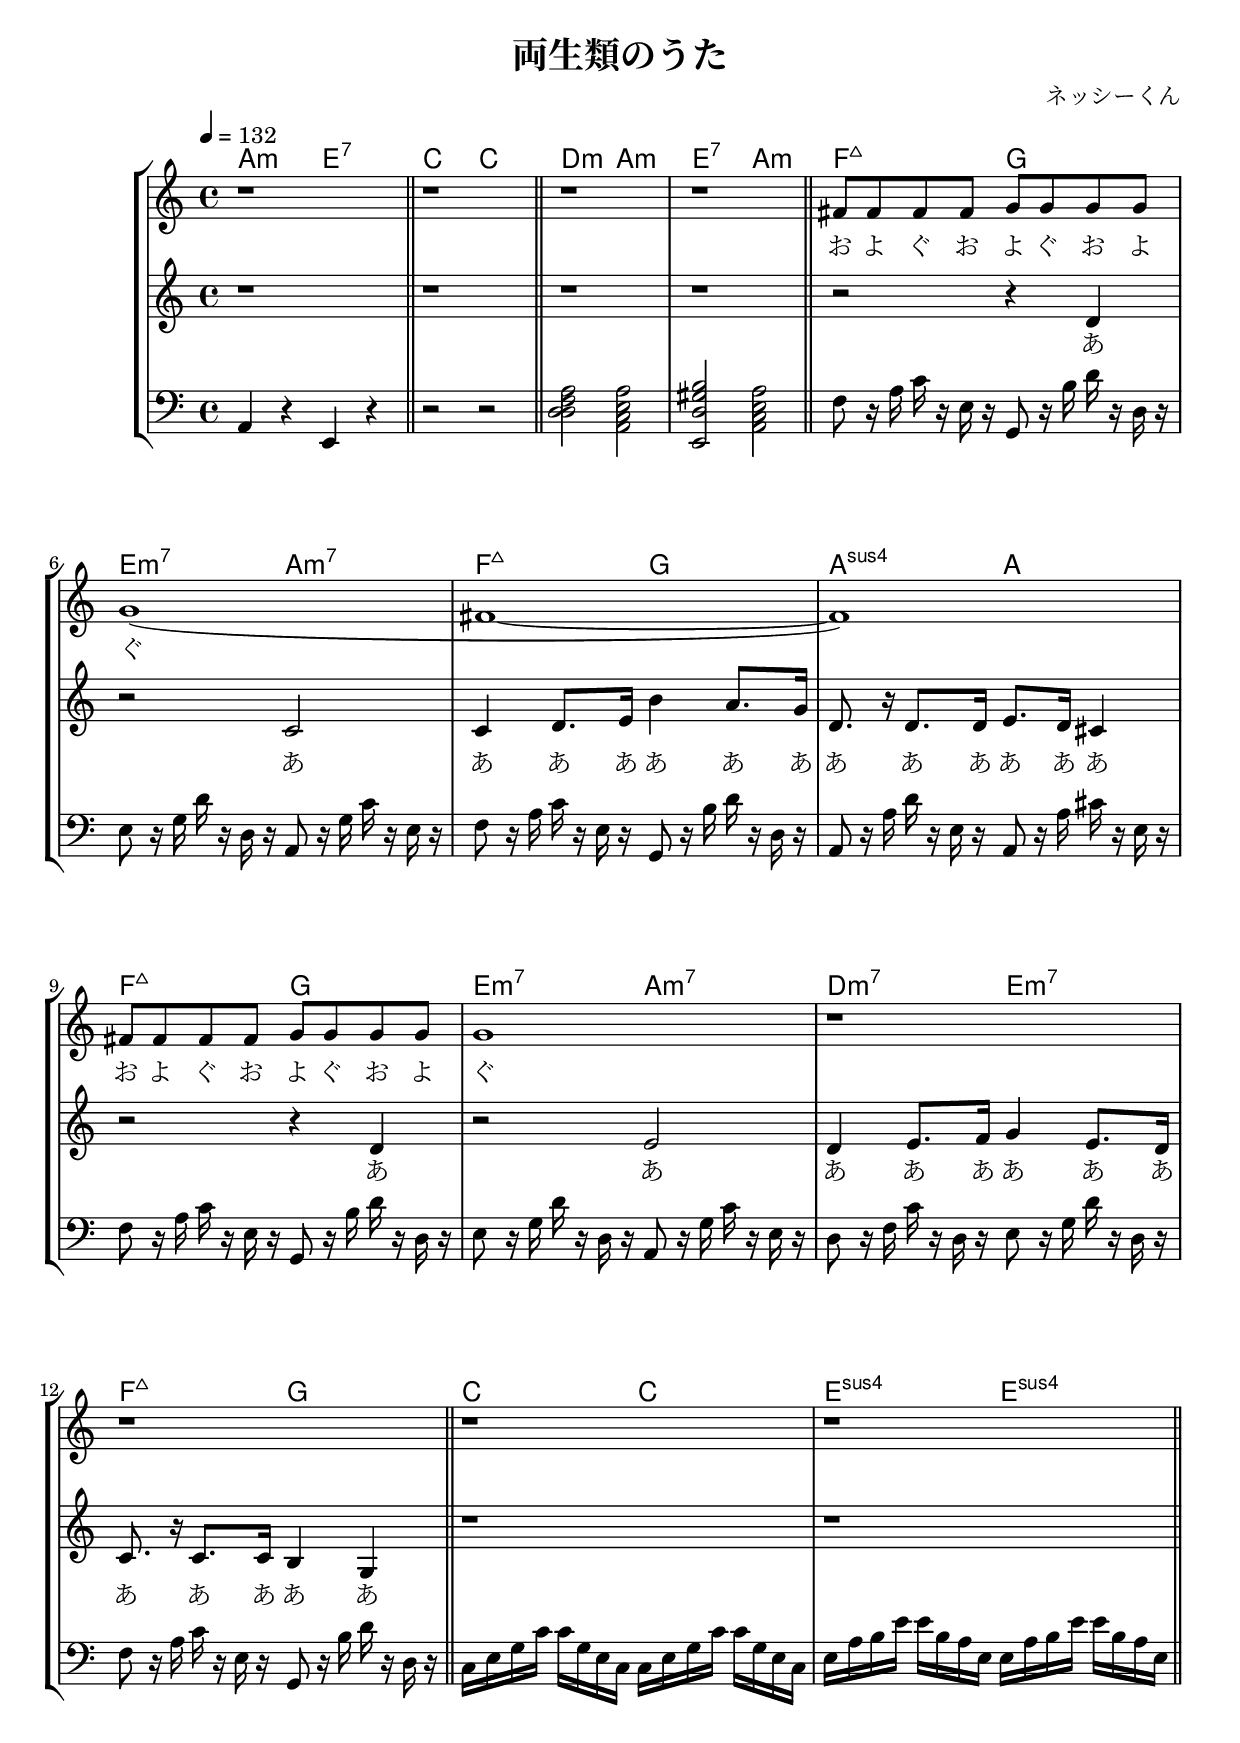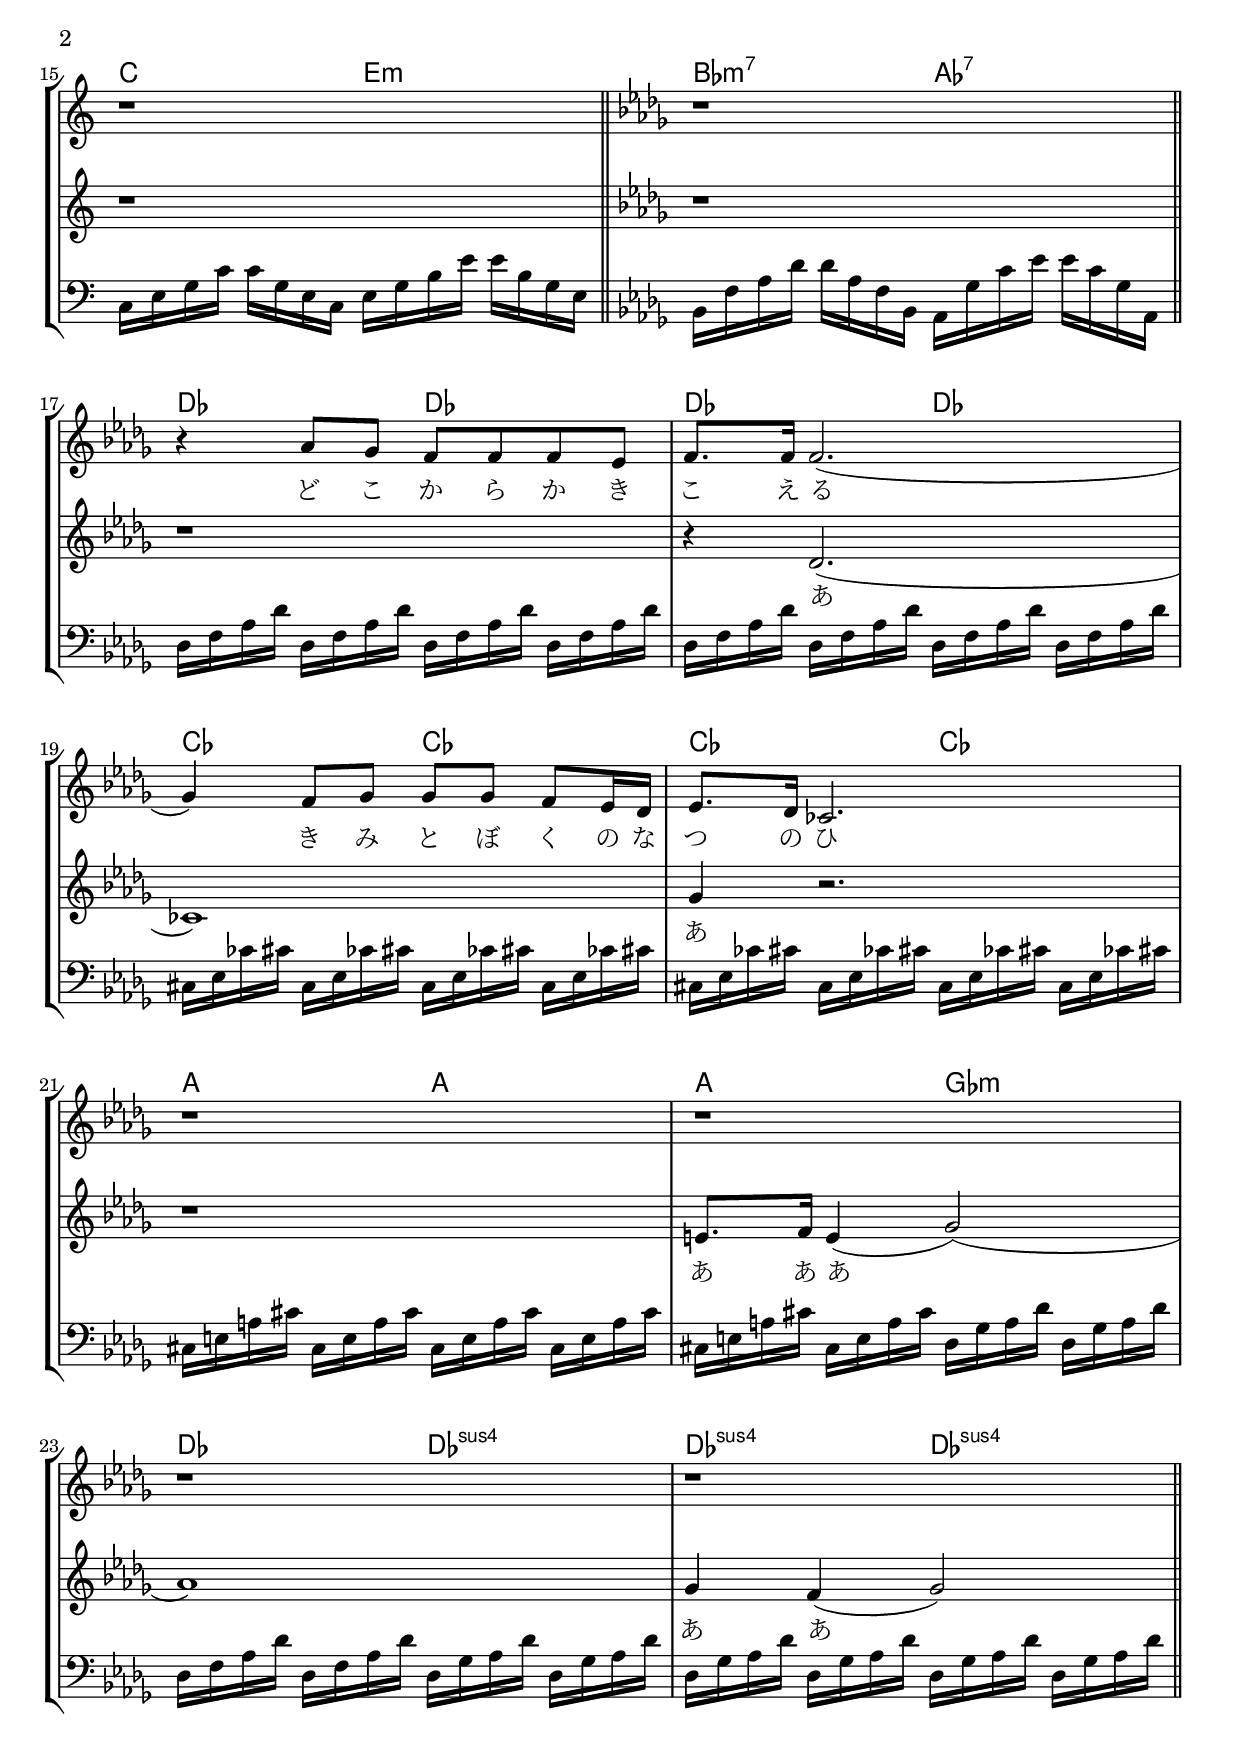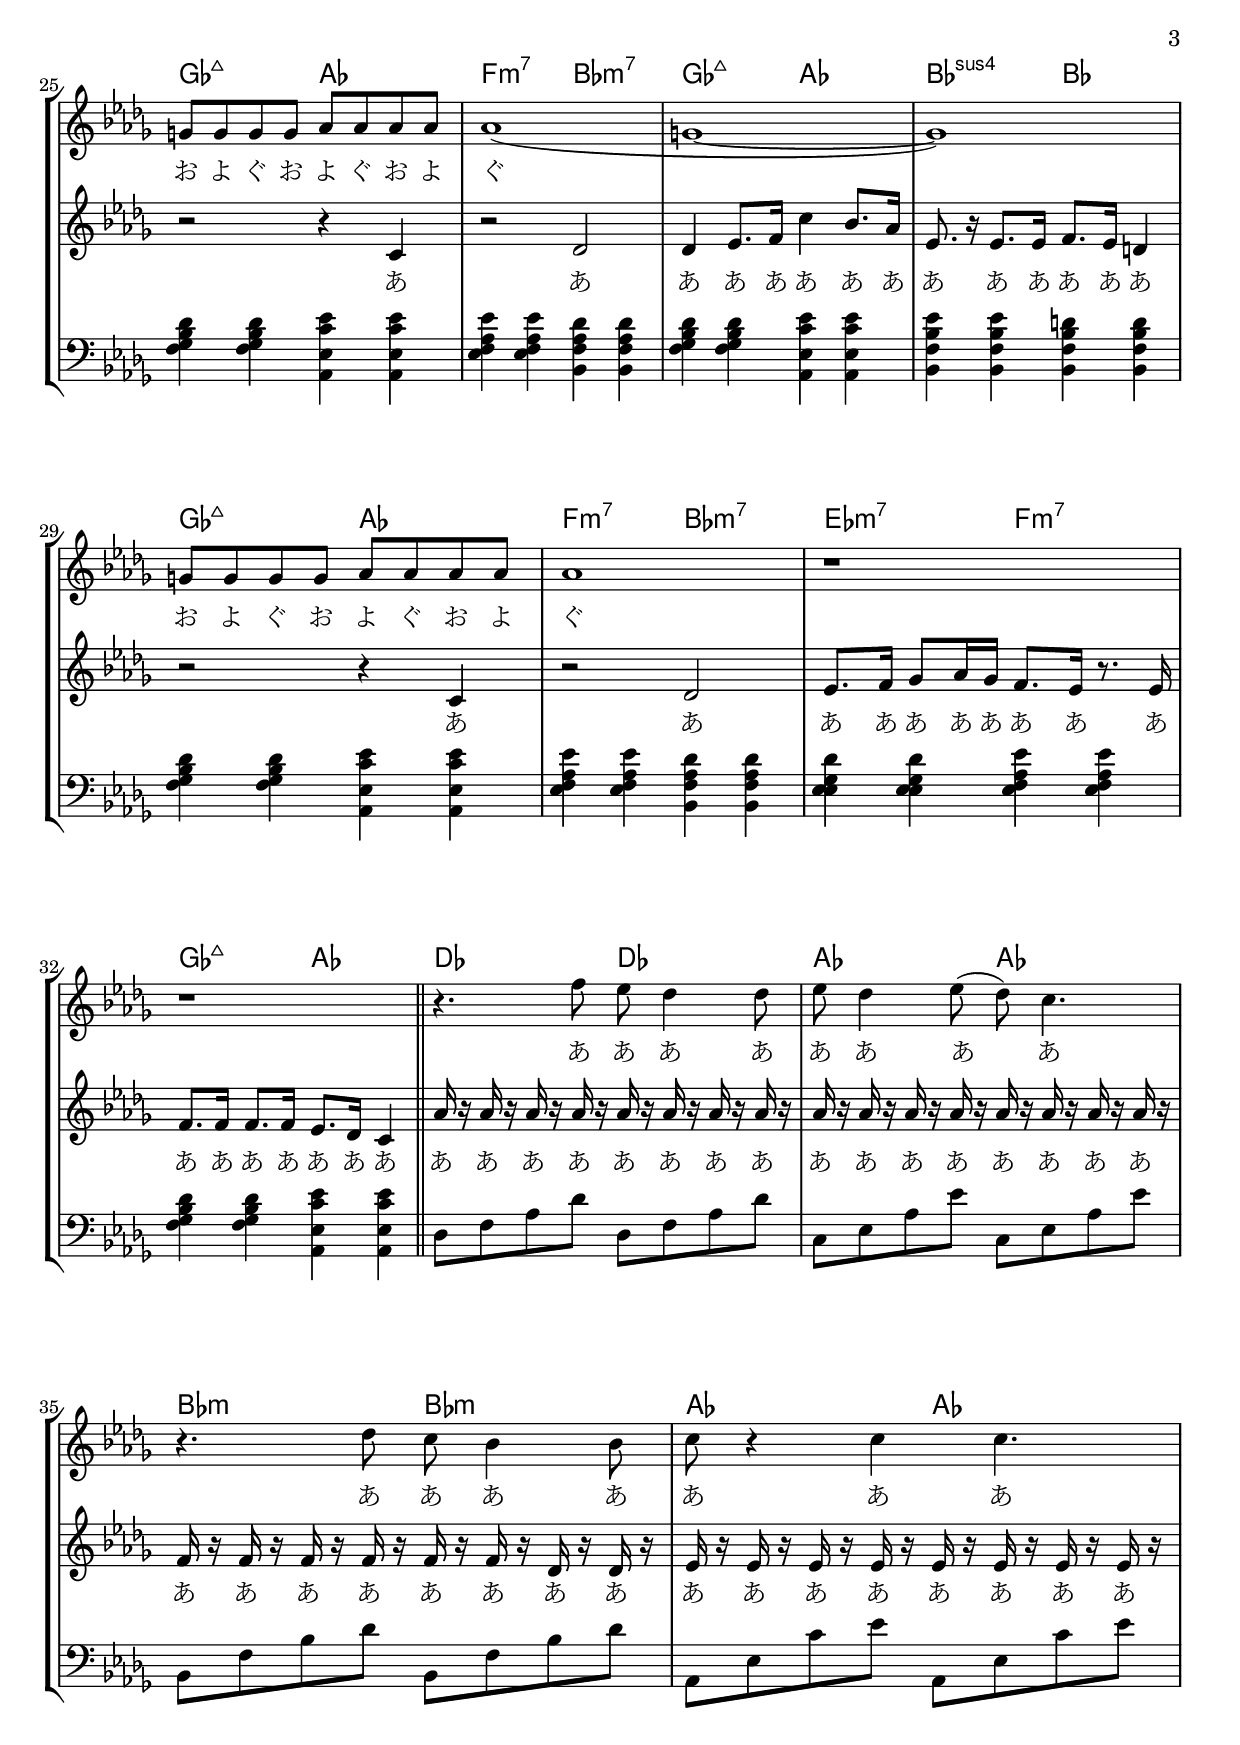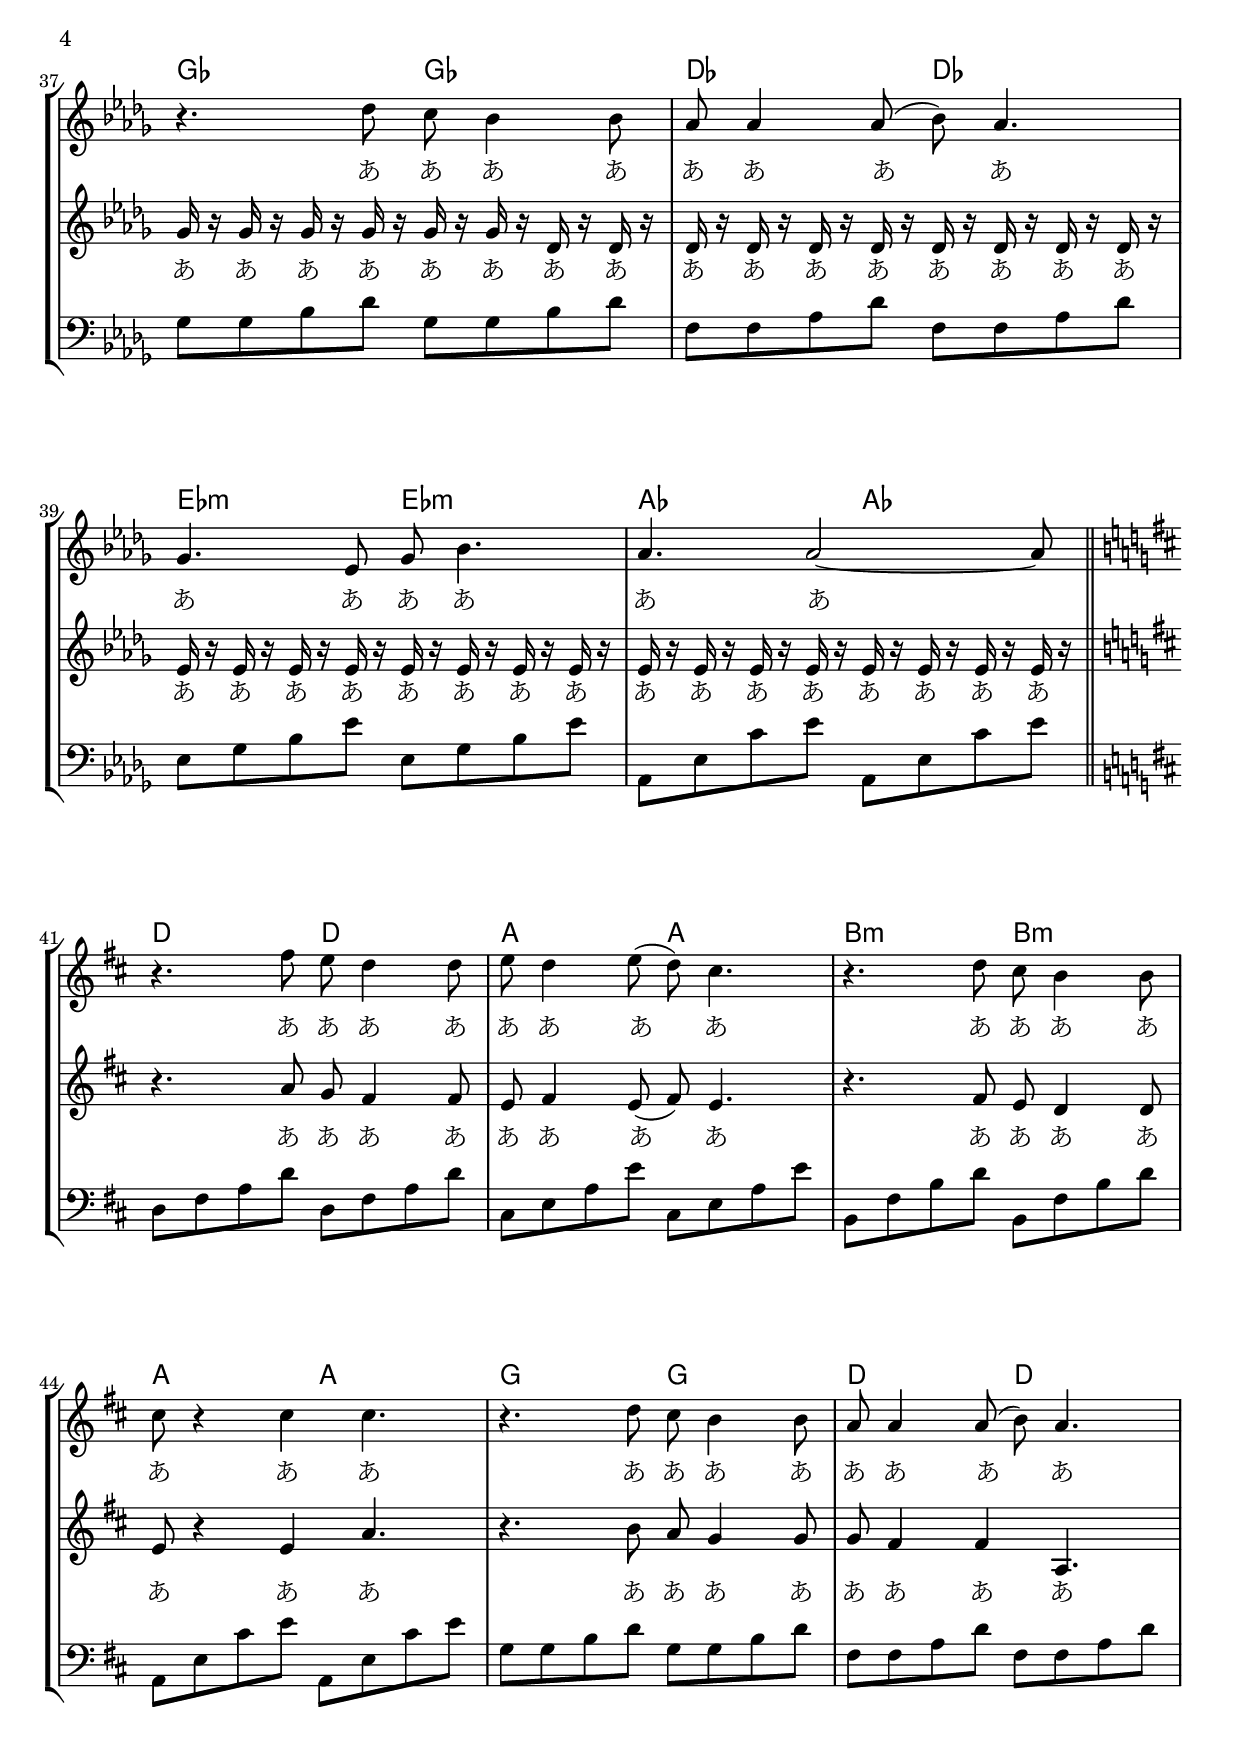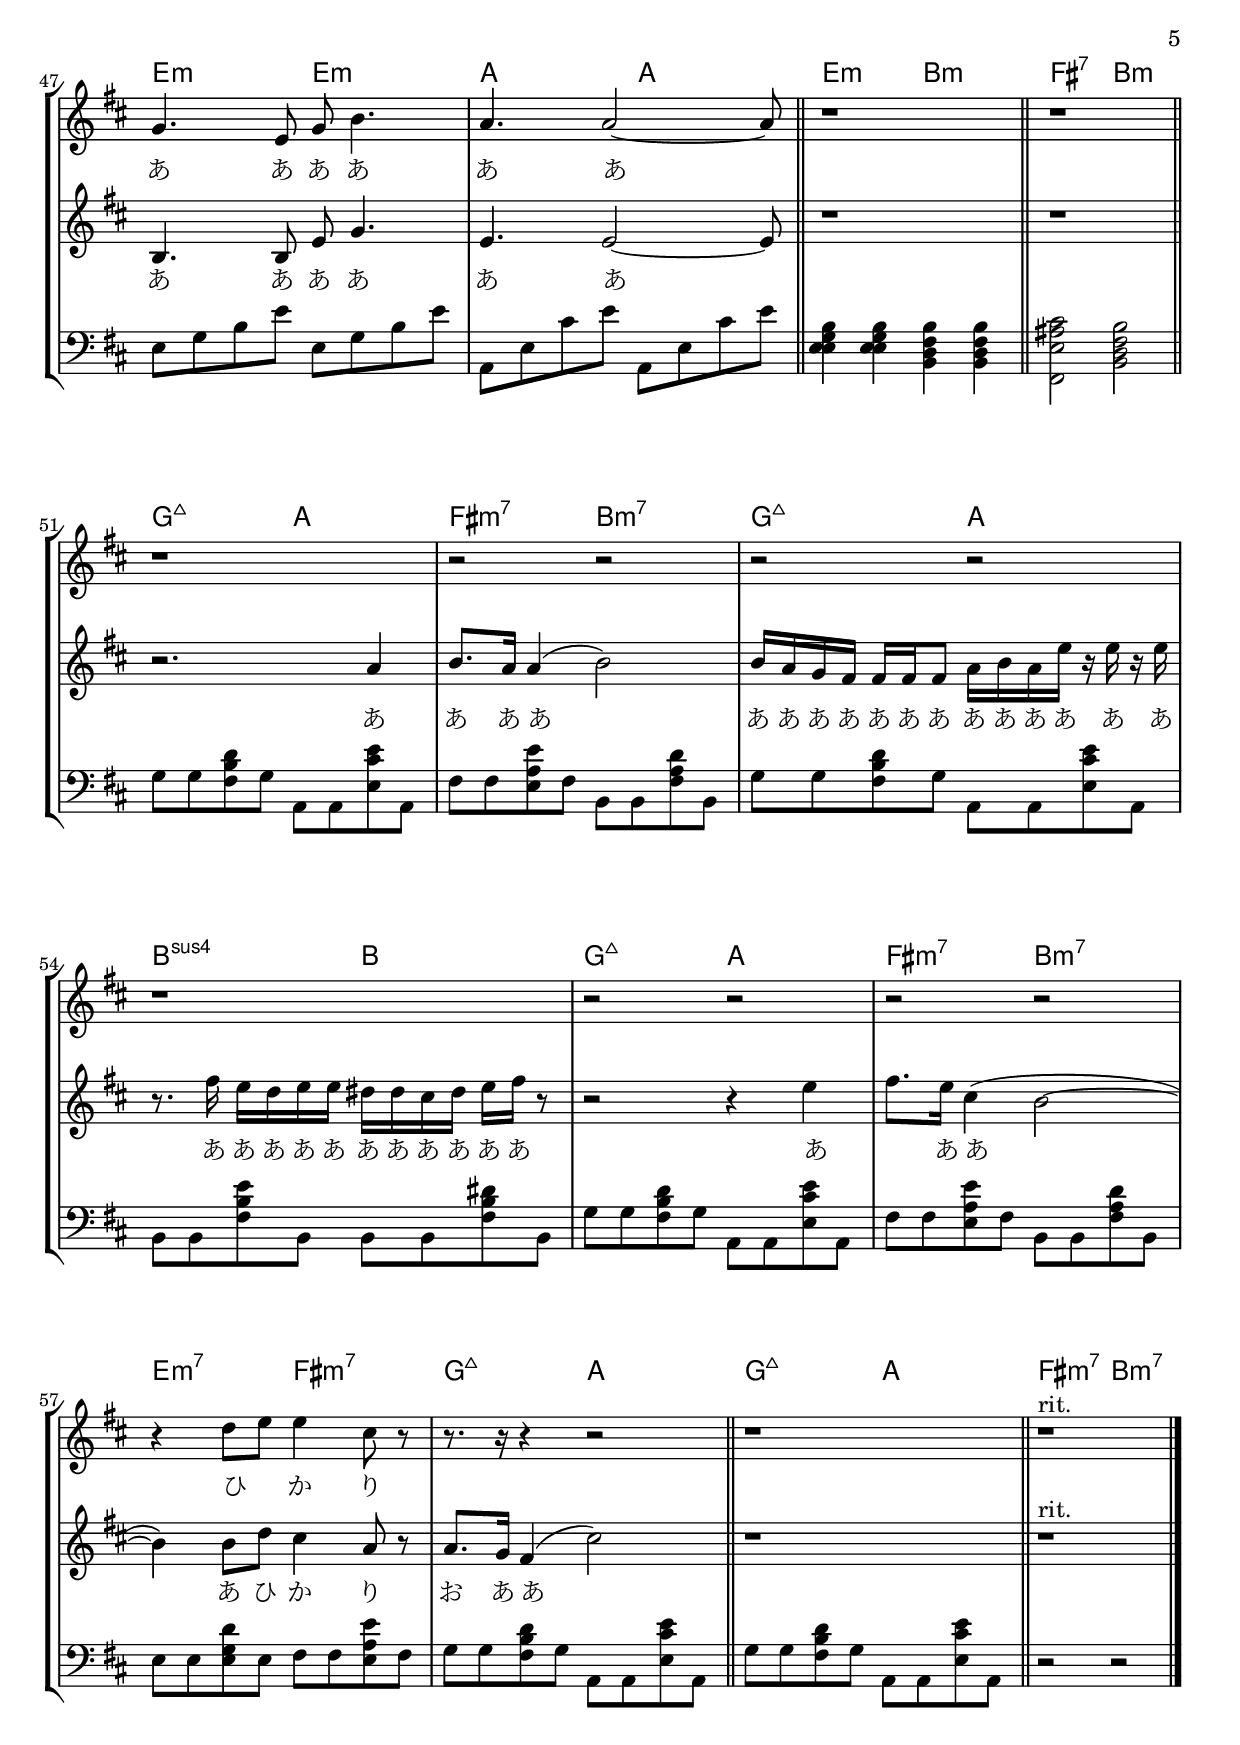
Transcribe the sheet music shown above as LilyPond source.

\version "2.12.1"

\header {
	title = \markup {両生類のうた}
	composer = \markup \center-column {ネッシーくん}
}

harmony = \chordmode {
	a2:m e:7 

	c c 

	d:m a:m e:7 a:m 

	f:maj7 g e:min7 a:min7 f:maj7 g a:sus4 a f:maj7 g e:min7 a:min7 d:min7 e:min7 f:maj7 g 

	c c e:sus4 e:sus4 

	c e:m 

	bes:min7 as:7 

	des des des des ces ces ces ces a a a ges:m des des:sus4 des:sus4 des:sus4 

	ges:maj7 as f:min7 bes:min7 ges:maj7 as bes:sus4 bes ges:maj7 as f:min7 bes:min7 es:min7 f:min7 ges:maj7 as 

	des des as as bes:m bes:m as as ges ges des des es:m es:m as as 

	d d a a b:m b:m a a g g d d e:m e:m a a 

	e:m b:m 

	fis:7 b:m 

	g:maj7 a fis:min7 b:min7 g:maj7 a b:sus4 b g:maj7 a fis:min7 b:min7 e:min7 fis:min7 g:maj7 a 

	g:maj7 a 

	fis:min7 b:min7 
}

melody = {
	\key c \major
	\tempo 4 = 132
	r1   
	r1   
	r1 | r1   
	\set Staff.midiInstrument = #"fss0.6"
	fis'8  fis'8  fis'8  fis'8  g'8  g'8  g'8  g'8 
	g'1 
	(fis'1~ 
	fis'1) 
	 fis'8  fis'8  fis'8  fis'8  g'8  g'8  g'8  g'8 
	g'1
	r1 r1 	r1 | r1   
	r1   
	\key des \major
	r1   
	\set Staff.midiInstrument = #"fss0.35"
	r4 as'8  ges'8  f'8  f'8  f'8  es'8 
	f'8.  f'16  f'2. 
	(ges'4)  f'8  ges'8  ges'8  ges'8  f'8  es'16  des'16 
	es'8.  des'16  ces'2.
	r1 r1 r1 r1 	\set Staff.midiInstrument = #"fss0.6"
	g'8  g'8  g'8  g'8  as'8  as'8  as'8  as'8 
	as'1 
	(g'1~ 
	g'1) 
	 g'8  g'8  g'8  g'8  as'8  as'8  as'8  as'8 
	as'1
	r1 r1 	\set Staff.midiInstrument = #"Violin"
	r4.  f''8  es''8  des''4  des''8 
	es''8  des''4  es''8  (des''8)  c''4. 
	r4.  des''8  c''8  bes'4  bes'8 
	c''8  r4  c''4  c''4. 
	r4.  des''8  c''8  bes'4  bes'8 
	as'8  as'4  as'8  (bes'8)  as'4. 
	ges'4.  es'8  ges'8  bes'4. 
	as'4.  as'2~as'8
	\set Staff.midiInstrument = #"Trumpet"
		\key d \major
r4.  fis''8  e''8  d''4  d''8 
	e''8  d''4  e''8  (d''8)  cis''4. 
	r4.  d''8  cis''8  b'4  b'8 
	cis''8  r4  cis''4  cis''4. 
	r4.  d''8  cis''8  b'4  b'8 
	a'8  a'4  a'8  (b'8)  a'4. 
	g'4.  e'8  g'8  b'4. 
	a'4.  a'2~a'8
	r1   
	r1   
	\set Staff.midiInstrument = #"fss0.35"
	r1 ~ 
	r2  r2~ 
	r2  r2 
	r1~ 
	r2  r2 
	r2  r2~ 
	r4  d''8  e''8  e''4  cis''8  r8 
	r8.  r16  r4  r2
	r1   
	r1^"rit." \bar "|."
}

words = \lyricmode {
	
	
	
	お  よ  ぐ  お  よ  ぐ  お  よ  ぐ  お  よ  ぐ  お  よ  ぐ  お  よ  ぐ  
	
	
	
	ど  こ  か  ら  か  き  こ  え  る  き  み  と  ぼ  く  の  な  つ  の  ひ  
	お  よ  ぐ  お  よ  ぐ  お  よ  ぐ  お  よ  ぐ  お  よ  ぐ  お  よ  ぐ  
	あ  あ  あ  あ  あ  あ  あ  あ  あ  あ  あ  あ  あ  あ  あ  あ  あ  あ  あ  あ  あ  あ  あ  あ  あ  あ  あ  あ  あ  
	あ  あ  あ  あ  あ  あ  あ  あ  あ  あ  あ  あ  あ  あ  あ  あ  あ  あ  あ  あ  あ  あ  あ  あ  あ  あ  あ  あ  あ  
	
	
	ひ  か  り  お  
	
	
}

secondmelody = {
	\key c \major
	\tempo 4 = 132
	r1   
	r1   
	r1 | r1   
	\set Staff.midiInstrument = #"Shamisen"
	r2  r4  d'4 
	r2  c'2 
	c'4  d'8.  e'16  b'4  a'8.  g'16 
	d'8.  r16  d'8.  d'16  e'8.  d'16  cis'4 
	r2  r4  d'4 
	r2  e'2 
	d'4  e'8.  f'16  g'4  e'8.  d'16 
	c'8.  r16  c'8.  c'16  b4  g4
	r1 | r1   
	r1   
	\key des \major
	r1   
	\set Staff.midiInstrument = #"Viola"
	r1 ~ 
	r4  des'2. 
	(ces'1) 
	ges'4  r2. 
	r1 
	e'8.  f'16  e'4  (ges'2) 
	(as'1) 
	ges'4  f'4  (ges'2)
	\set Staff.midiInstrument = #"Shamisen"
	r2  r4  c'4 
	r2  des'2 
	des'4  es'8.  f'16  c''4  bes'8.  as'16 
	es'8.  r16  es'8.  es'16  f'8.  es'16  d'4 
	r2  r4  c'4 
	r2  des'2 
	es'8.  f'16  ges'8  as'16  ges'16  f'8.  es'16  r8.  es'16 
	f'8.  f'16  f'8.  f'16  es'8.  des'16  c'4
	\set Staff.midiInstrument = #"Bright Acoustic"
	as'16  r16  as'16  r16  as'16  r16  as'16  r16  as'16  r16  as'16  r16  as'16  r16  as'16  r16 
	as'16  r16  as'16  r16  as'16  r16  as'16  r16  as'16  r16  as'16  r16  as'16  r16  as'16  r16 
	f'16  r16  f'16  r16  f'16  r16  f'16  r16  f'16  r16  f'16  r16  des'16  r16  des'16  r16 
	es'16  r16  es'16  r16  es'16  r16  es'16  r16  es'16  r16  es'16  r16  es'16  r16  es'16  r16 
	ges'16  r16  ges'16  r16  ges'16  r16  ges'16  r16  ges'16  r16  ges'16  r16  des'16  r16  des'16  r16 
	des'16  r16  des'16  r16  des'16  r16  des'16  r16  des'16  r16  des'16  r16  des'16  r16  des'16  r16 
	es'16  r16  es'16  r16  es'16  r16  es'16  r16  es'16  r16  es'16  r16  es'16  r16  es'16  r16 
	es'16  r16  es'16  r16  es'16  r16  es'16  r16  es'16  r16  es'16  r16  es'16  r16  es'16  r16
	\set Staff.midiInstrument = #"Trumpet"
		\key d \major
r4.  a'8  g'8  fis'4  fis'8 
	e'8  fis'4  e'8  (fis'8)  e'4. 
	r4.  fis'8  e'8  d'4  d'8 
	e'8  r4  e'4  a'4. 
	r4.  b'8  a'8  g'4  g'8 
	g'8  fis'4  fis'4  a4. 
	b4.  b8  e'8  g'4. 
	e'4.  e'2~e'8
	r1   
	r1   
	\set Staff.midiInstrument = #"Church organ"
	r2. a'4 
	b'8.  a'16  a'4  (b'2) 
	b'16  a'16  g'16  fis'16  fis'16  fis'16  fis'8  a'16  b'16  a'16  e''16  r16  e''16  r16  e''16 
	r8.  fis''16  e''16  d''16  e''16  e''16  dis''16  dis''16  cis''16  dis''16  e''16  fis''16  r8~ 
	r2  r4  e''4 
	fis''8.  e''16  cis''4  (b'2~ 
	b'4)  b'8  d''8  cis''4  a'8  r8 
	a'8.  g'16  fis'4  (cis''2)
	r1   
	r1^"rit." \bar "|."
}

secondwords = \lyricmode {
	
	
	
	あ  あ  あ  あ  あ  あ  あ  あ  あ  あ  あ  あ  あ  あ  あ  あ  あ  あ  あ  あ  あ  あ  あ  あ  あ  あ  あ  
	
	
	
	あ  あ  あ  あ  あ  あ  あ  
	あ  あ  あ  あ  あ  あ  あ  あ  あ  あ  あ  あ  あ  あ  あ  あ  あ  あ  あ  あ  あ  あ  あ  あ  あ  あ  あ  あ  あ  あ  あ  
	あ  あ  あ  あ  あ  あ  あ  あ  あ  あ  あ  あ  あ  あ  あ  あ  あ  あ  あ  あ  あ  あ  あ  あ  あ  あ  あ  あ  あ  あ  あ  あ  あ  あ  あ  あ  あ  あ  あ  あ  あ  あ  あ  あ  あ  あ  あ  あ  あ  あ  あ  あ  あ  あ  あ  あ  あ  あ  あ  あ  あ  あ  あ  あ  
	あ  あ  あ  あ  あ  あ  あ  あ  あ  あ  あ  あ  あ  あ  あ  あ  あ  あ  あ  あ  あ  あ  あ  あ  あ  あ  あ  あ  あ  
	
	
	あ  あ  あ  あ  あ  あ  あ  あ  あ  あ  あ  あ  あ  あ  あ  あ  あ  あ  あ  あ  あ  あ  あ  あ  あ  あ  あ  あ  あ  あ  あ  あ  ひ  か  り  お  あ  あ  あ  
	
	
}

tempochange = {
	\tempo 4 = 132
	r1 \bar "||"
	\tempo 4 = 132
	r1 \bar "||"
	\tempo 4 = 132
	r1 | r1 \bar "||"
	\tempo 4 = 132
	r1 | r1 | r1 | r1 | r1 | r1 | r1 | r1 \bar "||"
	\tempo 4 = 132
	r1 | r1 \bar "||"
	\tempo 4 = 132
	r1 \bar "||"
	\tempo 4 = 132
	r1 \bar "||"
	\tempo 4 = 132
	r1 | r1 | r1 | r1 | r1 | r1 | r1 | r1 \bar "||"
	\tempo 4 = 132
	r1 | r1 | r1 | r1 | r1 | r1 | r1 | r1 \bar "||"
	\tempo 4 = 132
	r1 | r1 | r1 | r1 | r1 | r1 | r1 | r1 \bar "||"
	\tempo 4 = 132
	r1 | r1 | r1 | r1 | r1 | r1 | r1 | r1 \bar "||"
	\tempo 4 = 132
	r1 \bar "||"
	\tempo 4 = 132
	r1 \bar "||"
	\tempo 4 = 132
	r1 | r1 | r1 | r1 | r1 | r1 | r1 | r1 \bar "||"
	\tempo 4 = 132
	r1 \bar "||"
	\tempo 4 = 132
	\tempo 4 = 99 r2 \tempo 4 = 88 r2 \bar "|."
}

mainacc = {
	\clef bass
	\set Staff.midiInstrument = #"FX 5 (brightness)"
	\key c \major
	\tempo 4 = 132
	a,4 r4
	e,4 r4
	\bar "||"

	\set Staff.midiInstrument = #"Acoustic grand"
	r2
	r2
	\bar "||"

	\set Staff.midiInstrument = #"Distorted Guitar"
	<d d f a>2
	<a, c e a>2
	<e, d gis b>2
	<a, c e a>2
	\bar "||"

	\set Staff.midiInstrument = #"Orchestra Hit"
	f8r16a16c'16r16e16r16
	g,8r16b16d'16r16d16r16
	e8r16g16d'16r16d16r16
	a,8r16g16c'16r16e16r16
	f8r16a16c'16r16e16r16
	g,8r16b16d'16r16d16r16
	a,8r16a16d'16r16e16r16
	a,8r16a16cis'16r16e16r16
	f8r16a16c'16r16e16r16
	g,8r16b16d'16r16d16r16
	e8r16g16d'16r16d16r16
	a,8r16g16c'16r16e16r16
	d8r16f16c'16r16d16r16
	e8r16g16d'16r16d16r16
	f8r16a16c'16r16e16r16
	g,8r16b16d'16r16d16r16
	\bar "||"

	\set Staff.midiInstrument = #"Electric Piano 1"
	c16 e g c' c' g e c
	c16 e g c' c' g e c
	e16 a b e' e' b a e
	e16 a b e' e' b a e
	\bar "||"

	\set Staff.midiInstrument = #"Electric Piano 1"
	c16 e g c' c' g e c
	e16 g b e' e' b g e
	\bar "||"

	\set Staff.midiInstrument = #"Electric Piano 1"
	\key des \major
	bes,16 f as des' des' as f bes,
	as,16 ges c' es' es' c' ges as,
	\bar "||"

	\set Staff.midiInstrument = #"Percussive Organ"
	des16 f as des' des f as des'
	des16 f as des' des f as des'
	des16 f as des' des f as des'
	des16 f as des' des f as des'
	cis16 es ces' cis' cis es ces' cis'
	cis16 es ces' cis' cis es ces' cis'
	cis16 es ces' cis' cis es ces' cis'
	cis16 es ces' cis' cis es ces' cis'
	cis16 e a cis' cis e a cis'
	cis16 e a cis' cis e a cis'
	cis16 e a cis' cis e a cis'
	des16 ges a des' des ges a des'
	des16 f as des' des f as des'
	des16 ges as des' des ges as des'
	des16 ges as des' des ges as des'
	des16 ges as des' des ges as des'
	\bar "||"

	\set Staff.midiInstrument = #"Orchestra Hit"
	<ges f bes des'>4 <ges f bes des'>4
	<as, es c' es'>4 <as, es c' es'>4
	<f es as es'>4 <f es as es'>4
	<bes, f as des'>4 <bes, f as des'>4
	<ges f bes des'>4 <ges f bes des'>4
	<as, es c' es'>4 <as, es c' es'>4
	<bes, f bes es'>4 <bes, f bes es'>4
	<bes, f bes d'>4 <bes, f bes d'>4
	<ges f bes des'>4 <ges f bes des'>4
	<as, es c' es'>4 <as, es c' es'>4
	<f es as es'>4 <f es as es'>4
	<bes, f as des'>4 <bes, f as des'>4
	<es es ges des'>4 <es es ges des'>4
	<f es as es'>4 <f es as es'>4
	<ges f bes des'>4 <ges f bes des'>4
	<as, es c' es'>4 <as, es c' es'>4
	\bar "||"

	\set Staff.midiInstrument = #"Electric Piano 1"
	des8 f8 as8 des'8
	des8 f8 as8 des'8
	c8 es8 as8 es'8
	c8 es8 as8 es'8
	bes,8 f8 bes8 des'8
	bes,8 f8 bes8 des'8
	as,8 es8 c'8 es'8
	as,8 es8 c'8 es'8
	ges8 ges8 bes8 des'8
	ges8 ges8 bes8 des'8
	f8 f8 as8 des'8
	f8 f8 as8 des'8
	es8 ges8 bes8 es'8
	es8 ges8 bes8 es'8
	as,8 es8 c'8 es'8
	as,8 es8 c'8 es'8
	\bar "||"

	\set Staff.midiInstrument = #"Electric Grand"
	\key d \major
	d8 fis8 a8 d'8
	d8 fis8 a8 d'8
	cis8 e8 a8 e'8
	cis8 e8 a8 e'8
	b,8 fis8 b8 d'8
	b,8 fis8 b8 d'8
	a,8 e8 cis'8 e'8
	a,8 e8 cis'8 e'8
	g8 g8 b8 d'8
	g8 g8 b8 d'8
	fis8 fis8 a8 d'8
	fis8 fis8 a8 d'8
	e8 g8 b8 e'8
	e8 g8 b8 e'8
	a,8 e8 cis'8 e'8
	a,8 e8 cis'8 e'8
	\bar "||"

	\set Staff.midiInstrument = #"Distorted Guitar"
	<e e g b>4 <e e g b>4
	<b, d fis b>4 <b, d fis b>4
	\bar "||"

	\set Staff.midiInstrument = #"Distorted Guitar"
	<fis, e ais cis'>2
	<b, d fis b>2
	\bar "||"

	\set Staff.midiInstrument = #"Orchestra Hit"
	g8 g8 <fis b d'>8 g8
	a,8 a,8 <e cis' e'>8 a,8
	fis8 fis8 <e a e'>8 fis8
	b,8 b,8 <fis a d'>8 b,8
	g8 g8 <fis b d'>8 g8
	a,8 a,8 <e cis' e'>8 a,8
	b,8 b,8 <fis b e'>8 b,8
	b,8 b,8 <fis b dis'>8 b,8
	g8 g8 <fis b d'>8 g8
	a,8 a,8 <e cis' e'>8 a,8
	fis8 fis8 <e a e'>8 fis8
	b,8 b,8 <fis a d'>8 b,8
	e8 e8 <e g d'>8 e8
	fis8 fis8 <e a e'>8 fis8
	g8 g8 <fis b d'>8 g8
	a,8 a,8 <e cis' e'>8 a,8
	\bar "||"

	\set Staff.midiInstrument = #"Orchestra Hit"
	g8 g8 <fis b d'>8 g8
	a,8 a,8 <e cis' e'>8 a,8
	\bar "||"

	\set Staff.midiInstrument = #"Acoustic grand"
	r2
	r2
	\bar "|."
}

subacc = {
	\clef bass
	\set Staff.midiInstrument = #"Electric Guitar (clean)"
	\key c \major
	\tempo 4 = 132
	<a, e a>16 c16 <e a>16 c16   <a, e a>16 c16 <e a>16 c16
	<e, gis b>16 d16 <gis b>16 d16   <e, gis b>16 d16 <gis b>16 d16
	\bar "||"

	\set Staff.midiInstrument = #"Acoustic grand"
	r2
	r2
	\bar "||"

	\set Staff.midiInstrument = #"Electric Guitar (clean)"
	d16 <d f a>16 d8 <d f a>8 d8
	a,16 <c e a>16 a,8 <c e a>8 a,8
	e,16 <d gis b>16 e,8 <d gis b>8 e,8
	a,16 <c e a>16 a,8 <c e a>8 a,8
	\bar "||"

	\set Staff.midiInstrument = #"Rock Organ"
	f8 f8 <e a c'>8 f8
	g,8 g,8 <d b d'>8 g,8
	e8 e8 <d g d'>8 e8
	a,8 a,8 <e g c'>8 a,8
	f8 f8 <e a c'>8 f8
	g,8 g,8 <d b d'>8 g,8
	a,8 a,8 <e a d'>8 a,8
	a,8 a,8 <e a cis'>8 a,8
	f8 f8 <e a c'>8 f8
	g,8 g,8 <d b d'>8 g,8
	e8 e8 <d g d'>8 e8
	a,8 a,8 <e g c'>8 a,8
	d8 d8 <d f c'>8 d8
	e8 e8 <d g d'>8 e8
	f8 f8 <e a c'>8 f8
	g,8 g,8 <d b d'>8 g,8
	\bar "||"

	\set Staff.midiInstrument = #"Flute"
	<c e g c'>2
	<c e g c'>2
	<e a b e'>2
	<e a b e'>2
	\bar "||"

	\set Staff.midiInstrument = #"Flute"
	<c e g c'>2
	<e g b e'>2
	\bar "||"

	\set Staff.midiInstrument = #"Flute"
	\key des \major
	<bes, f as des'>2
	<as, ges c' es'>2
	\bar "||"

	\set Staff.midiInstrument = #"Voice Oohs"
	<des f as des'>2
	<des f as des'>2
	<des f as des'>2
	<des f as des'>2
	<cis es ces' cis'>2
	<cis es ces' cis'>2
	<cis es ces' cis'>2
	<cis es ces' cis'>2
	<cis e a cis'>2
	<cis e a cis'>2
	<cis e a cis'>2
	<des ges a des'>2
	<des f as des'>2
	<des ges as des'>2
	<des ges as des'>2
	<des ges as des'>2
	\bar "||"

	\set Staff.midiInstrument = #"Electric Piano 1"
	ges8 <f bes des'>16 <f bes des'>16   <f bes des'>16 <f bes des'>16   f16 <f bes des'>16
	as,8 <es c' es'>16 <es c' es'>16   <es c' es'>16 <es c' es'>16   es16 <es c' es'>16
	f8 <es as es'>16 <es as es'>16   <es as es'>16 <es as es'>16   es16 <es as es'>16
	bes,8 <f as des'>16 <f as des'>16   <f as des'>16 <f as des'>16   f16 <f as des'>16
	ges8 <f bes des'>16 <f bes des'>16   <f bes des'>16 <f bes des'>16   f16 <f bes des'>16
	as,8 <es c' es'>16 <es c' es'>16   <es c' es'>16 <es c' es'>16   es16 <es c' es'>16
	bes,8 <f bes es'>16 <f bes es'>16   <f bes es'>16 <f bes es'>16   f16 <f bes es'>16
	bes,8 <f bes d'>16 <f bes d'>16   <f bes d'>16 <f bes d'>16   f16 <f bes d'>16
	ges8 <f bes des'>16 <f bes des'>16   <f bes des'>16 <f bes des'>16   f16 <f bes des'>16
	as,8 <es c' es'>16 <es c' es'>16   <es c' es'>16 <es c' es'>16   es16 <es c' es'>16
	f8 <es as es'>16 <es as es'>16   <es as es'>16 <es as es'>16   es16 <es as es'>16
	bes,8 <f as des'>16 <f as des'>16   <f as des'>16 <f as des'>16   f16 <f as des'>16
	es8 <es ges des'>16 <es ges des'>16   <es ges des'>16 <es ges des'>16   es16 <es ges des'>16
	f8 <es as es'>16 <es as es'>16   <es as es'>16 <es as es'>16   es16 <es as es'>16
	ges8 <f bes des'>16 <f bes des'>16   <f bes des'>16 <f bes des'>16   f16 <f bes des'>16
	as,8 <es c' es'>16 <es c' es'>16   <es c' es'>16 <es c' es'>16   es16 <es c' es'>16
	\bar "||"

	\set Staff.midiInstrument = #"Electric Piano2"
	des4 <f as des'>4
	des4 <f as des'>4
	c4 <es as es'>4
	c4 <es as es'>4
	bes,4 <f bes des'>4
	bes,4 <f bes des'>4
	as,4 <es c' es'>4
	as,4 <es c' es'>4
	ges4 <ges bes des'>4
	ges4 <ges bes des'>4
	f4 <f as des'>4
	f4 <f as des'>4
	es4 <ges bes es'>4
	es4 <ges bes es'>4
	as,4 <es c' es'>4
	as,4 <es c' es'>4
	\bar "||"

	\set Staff.midiInstrument = #"Pizzicato Strings"
	\key d \major
	d4 r4
	d4 r4
	cis4 r4
	cis4 r4
	b,4 r4
	b,4 r4
	a,4 r4
	a,4 r4
	g4 r4
	g4 r4
	fis4 r4
	fis4 r4
	e4 r4
	e4 r4
	a,4 r4
	a,4 r4
	\bar "||"

	\set Staff.midiInstrument = #"Electric Guitar (clean)"
	e16 <e g b>16 e8 <e g b>8 e8
	b,16 <d fis b>16 b,8 <d fis b>8 b,8
	\bar "||"

	\set Staff.midiInstrument = #"Electric Guitar (clean)"
	<fis, ais cis'>16 e16 <ais cis'>16 e16   <fis, ais cis'>16 e16 <ais cis'>16 e16
	<b, fis b>16 d16 <fis b>16 d16   <b, fis b>16 d16 <fis b>16 d16
	\bar "||"

	\set Staff.midiInstrument = #"Rock Organ"
	g4.g8
	a,4.a,8
	fis4.fis8
	b,4.b,8
	g4.g8
	a,4.a,8
	b,4.b,8
	b,4.b,8
	g4.g8
	a,4.a,8
	fis4.fis8
	b,4.b,8
	e4.e8
	fis4.fis8
	g4.g8
	a,4.a,8
	\bar "||"

	\set Staff.midiInstrument = #"Rock Organ"
	g4.g8
	a,4.a,8
	\bar "||"

	\set Staff.midiInstrument = #"Rock Organ"
	fis4.fis8
	b,4.b,8
	\bar "|."
}

percA = {
	\drummode {
	r1 \bar "||"
	hh4 hh4 hh2  \bar "||"
	r4 hh4 hh4 hh4  |r1  \bar "||"
	r8 cymr16 cymr16 cymr8 cymr16 cymr16 cymr8 cymr16 cymr16 cymr8 cymr8  |cymr8 cymr16 cymr16 cymr8 cymr16 cymr16 cymr8 cymr16 cymr16 cymr8 cymr8  |cymr8 cymr16 cymr16 cymr8 cymr16 cymr16 cymr8 cymr16 cymr16 cymr8 cymr16 cymr16  |cymr8 cymr16 cymr16 cymr8 cymr16 cymr16 cymr8 cymr16 cymr16 cymr8 cymr8  |r8 cymr16 cymr16 cymr8 cymr16 cymr16 cymr8 cymr16 cymr16 cymr8 cymr8  |cymr8 cymr16 cymr16 cymr8 cymr16 cymr16 cymr8 cymr16 cymr16 cymr8 cymr8  |cymr8 cymr16 cymr16 cymr8 cymr16 cymr16 cymr8 cymr16 cymr16 cymr8 cymr16 cymr16  |cymr8 cymr16 cymr16 cymr8 cymr16 cymr16 cymr8 cymr16 cymr16 cymr8 cymr8  \bar "||"
	r4 sn2 sn8. sn16  |r8 sn8 sn4 sn8 sn8 sn16 sn8 sn16  \bar "||"
	r1  \bar "||"
	r8 sn8 sn4 sn8 sn8 sn16 sn8 sn16  \bar "||"
	r8 cymr8 cymr8 cymr8 cymr8 cymr8 cymr8 cymr8  |cymr8 cymr8 cymr8 cymr8 cymr8 cymr8 cymr8 cymr8  |cymr8 cymr8 cymr8 cymr8 cymr8 cymr8 cymr8 cymr8  |cymr8 cymr8 cymr8 cymr8 cymr8 cymr8 cymr8 cymr8  |r8 cymr8 cymr8 cymr8 cymr8 cymr8 cymr8 cymr8  |cymr8 cymr8 cymr8 cymr8 cymr8 cymr8 cymr8 cymr8  |cymr8 cymr8 cymr8 cymr8 cymr8 cymr8 cymr8 cymr8  |cymr8 cymr8 cymr4 cymr8 cymr4.  \bar "||"
	r8 cymr16 cymr16 cymr8 cymr16 cymr16 cymr8 cymr16 cymr16 cymr8 cymr8  |cymr8 cymr16 cymr16 cymr8 cymr16 cymr16 cymr8 cymr16 cymr16 cymr8 cymr8  |cymr8 cymr16 cymr16 cymr8 cymr16 cymr16 cymr8 cymr16 cymr16 cymr8 cymr16 cymr16  |cymr8 cymr16 cymr16 cymr8 cymr16 cymr16 cymr8 cymr16 cymr16 cymr8 cymr8  |r8 cymr16 cymr16 cymr8 cymr16 cymr16 cymr8 cymr16 cymr16 cymr8 cymr8  |cymr8 cymr16 cymr16 cymr8 cymr16 cymr16 cymr8 cymr16 cymr16 cymr8 cymr8  |cymr8 cymr16 cymr16 cymr8 cymr16 cymr16 cymr8 cymr16 cymr16 cymr8 cymr16 cymr16  |cymr8 cymr16 cymr16 cymr8 cymr16 cymr16 cymr8 cymr16 cymr16 cymr8 cymr8  \bar "||"
	r4 sn2 sn8. sn16  |r4 sn2 sn8. sn16  |r4 sn2 sn8. sn16  |r4 sn2 sn8. sn16  |r4 sn2 sn8. sn16  |r4 sn2 sn8. sn16  |r4 sn2 sn8. sn16  |r8 sn8 sn4 sn8 sn8 sn16 sn8 sn16  \bar "||"
	r4 sn2 sn8. sn16  |r4 sn2 sn8. sn16  |r4 sn2 sn8. sn16  |r4 sn2 sn8. sn16  |r4 sn2 sn8. sn16  |r4 sn2 sn8. sn16  |r4 sn2 sn8. sn16  |r8 sn8 sn4 sn8 sn8 sn16 sn8 sn16  \bar "||"
	r1 \bar "||"
	r1  \bar "||"
	r1  |hh4 hh4 hh4 hh4  |r1  |hh4 hh4 hh4 hh4  |r1  |hh4 hh4 hh4 hh4  |r1  |hh4 hh4 hh2  \bar "||"
	r1 \bar "||"
	r1 \bar "|."
	}
}

percB = {
	\drummode {
	r1 \bar "||"
	r4 sn4 r16 sn16 sn16 sn16 sn16 sn16 sn16 sn16  \bar "||"
	r4 sn8 sn4. sn4  |sn16 sn16 sn16 sn16 sn16 sn16 sn16 sn16 sn16 sn16 sn16 sn16 sn16 sn16 sn16 sn16  \bar "||"
	r4 sn2 sn4  |r4 sn8 sn4. sn4  |r4 sn2 sn4  |r4 sn8 sn4. sn4  |r4 sn2 sn4  |r4 sn8 sn4. sn4  |r4 sn2 sn4  |r4 sn2 sn8 sn16 sn16  \bar "||"
	r4. r16 tommh8 tommh4. r16  |r1  \bar "||"
	sn16 sn16 sn16 sn16 sn16 sn16 sn16 sn16 sn16 sn16 sn16 sn16 sn16 sn16 sn16 sn16  \bar "||"
	r1  \bar "||"
	r4 sn8 sn4. sn4  |r4 sn8 sn4. sn4  |r4 sn8 sn4. sn4  |r4 sn8 sn4. sn4  |r4 sn8 sn4. sn4  |r4 sn8 sn4. sn4  |r4 sn8 sn4. sn4  |r8 sn8 sn4 sn8 sn8 sn16 sn16 sn16 sn16  \bar "||"
	r4 sn2 sn4  |r4 sn8 sn4. sn4  |r4 sn2 sn4  |r4 sn8 sn4. sn4  |r4 sn2 sn4  |r4 sn8 sn4. sn4  |r4 sn2 sn4  |r4 sn2 sn8 sn16 sn16  \bar "||"
	r4. r16 tommh8 tommh4. r16  |r1  |r4. r16 tommh8 tommh4. r16  |r1  |r4. r16 tommh8 tommh4. r16  |r1  |r4. r16 tommh8 tommh4. r16  |r1  \bar "||"
	r4. r16 tommh8 tommh4. r16  |r1  |r4. r16 tommh8 tommh4. r16  |r1  |r4. r16 tommh8 tommh4. r16  |r1  |r4. r16 tommh8 tommh4. r16  |r1  \bar "||"
	r1 \bar "||"
	sn16 sn16 sn16 sn16 sn16 sn16 sn16 sn16 sn16 sn16 sn16 sn16 sn16 sn16 sn16 sn16  \bar "||"
	sn4 sn4 sn4 sn4  |r4 sn2 sn8. sn16  |sn4 sn4 sn4 sn4  |r4 sn2 sn8. sn16  |sn4 sn4 sn4 sn4  |r4 sn2 sn8. sn16  |sn4 sn4 sn4 sn4  |r4 sn4 r16 sn16 sn16 sn16 sn16 sn16 sn16 sn16  \bar "||"
	r1 \bar "||"
	r1 \bar "|."
	}
}

percC = {
	\drummode {
	r1 \bar "||"
	bd8 bd8 bd8 bd8 bd8 bd8 bd8 bd8  \bar "||"
	bd4 bd4 bd4 bd4  |bd4 bd4 bd8 bd8 bd8 bd8  \bar "||"
	bd8. bd16 bd8. bd16 bd8. bd16 bd8. bd16  |bd8. bd16 bd8. bd16 bd8. bd16 bd4  |bd8. bd16 bd8. bd16 bd8. bd16 bd8. bd16  |bd8. bd16 bd8. bd16 bd8. bd16 bd4  |bd8. bd16 bd8. bd16 bd8. bd16 bd8. bd16  |bd8. bd16 bd8. bd16 bd8. bd16 bd4  |bd8. bd16 bd8. bd16 bd8. bd16 bd8. bd16  |bd8. bd16 bd8. bd16 bd8. bd16 bd8. bd16  \bar "||"
	r8 toml8 toml8 toml8 toml8 toml8 toml8 toml8  |toml8 toml8 toml8 toml8 toml8 toml8 toml8 toml8  \bar "||"
	bd4 bd4 bd8 bd8 bd8 bd8  \bar "||"
	toml8 toml8 toml8 toml8 toml8 toml8 toml8 toml8  \bar "||"
	bd4 bd4 bd4 bd4  |bd4 bd4 bd8 bd8 bd4  |bd4 bd4 bd4 bd4  |bd4 bd4 bd8 bd8 bd4  |bd4 bd4 bd4 bd4  |bd4 bd4 bd8 bd8 bd4  |bd4 bd4 bd4 bd4  |bd4. bd8 bd4 bd8 bd8  \bar "||"
	bd8. bd16 bd8. bd16 bd8. bd16 bd8. bd16  |bd8. bd16 bd8. bd16 bd8. bd16 bd4  |bd8. bd16 bd8. bd16 bd8. bd16 bd8. bd16  |bd8. bd16 bd8. bd16 bd8. bd16 bd4  |bd8. bd16 bd8. bd16 bd8. bd16 bd8. bd16  |bd8. bd16 bd8. bd16 bd8. bd16 bd4  |bd8. bd16 bd8. bd16 bd8. bd16 bd8. bd16  |bd8. bd16 bd8. bd16 bd8. bd16 bd8. bd16  \bar "||"
	r8 toml8 toml8 toml8 toml8 toml8 toml8 toml8  |toml8 toml8 toml8 toml8 toml8 toml8 toml8 toml8  |toml8 toml8 toml8 toml8 toml8 toml8 toml8 toml8  |toml8 toml8 toml8 toml8 toml8 toml8 toml8 toml8  |r8 toml8 toml8 toml8 toml8 toml8 toml8 toml8  |toml8 toml8 toml8 toml8 toml8 toml8 toml8 toml8  |toml8 toml8 toml8 toml8 toml8 toml8 toml8 toml8  |toml8 toml8 toml8 toml8 toml8 toml8 toml8 toml8  \bar "||"
	r8 toml8 toml8 toml8 toml8 toml8 toml8 toml8  |toml8 toml8 toml8 toml8 toml8 toml8 toml8 toml8  |toml8 toml8 toml8 toml8 toml8 toml8 toml8 toml8  |toml8 toml8 toml8 toml8 toml8 toml8 toml8 toml8  |r8 toml8 toml8 toml8 toml8 toml8 toml8 toml8  |toml8 toml8 toml8 toml8 toml8 toml8 toml8 toml8  |toml8 toml8 toml8 toml8 toml8 toml8 toml8 toml8  |toml8 toml8 toml8 toml8 toml8 toml8 toml8 toml8  \bar "||"
	r1 \bar "||"
	bd4 bd4 bd8 bd8 bd8 bd8  \bar "||"
	bd16 bd16 bd16 bd16 bd16 bd16 bd16 bd16 bd16 bd16 bd16 bd16 bd16 bd16 bd16 bd16  |bd8 bd8 bd8 bd8 bd8 bd8 bd8 bd8  |bd16 bd16 bd16 bd16 bd16 bd16 bd16 bd16 bd16 bd16 bd16 bd16 bd16 bd16 bd16 bd16  |bd8 bd8 bd8 bd8 bd8 bd8 bd8 bd8  |bd16 bd16 bd16 bd16 bd16 bd16 bd16 bd16 bd16 bd16 bd16 bd16 bd16 bd16 bd16 bd16  |bd8 bd8 bd8 bd8 bd8 bd8 bd8 bd8  |bd16 bd16 bd16 bd16 bd16 bd16 bd16 bd16 bd16 bd16 bd16 bd16 bd16 bd16 bd16 bd16  |bd8 bd8 bd8 bd8 bd8 bd8 bd8 bd8  \bar "||"
	r1 \bar "||"
	r1 \bar "|."
	}
}

percD = {
	\drummode {
	r1 \bar "||"
	r8 hho4 hho2 r8  \bar "||"
	r8 hhp4 hhp4 hhp4 hhp8  |r8 hhp4 hhp4 hhp4 hhp8  \bar "||"
	r1  |r2 r16 tommh4. r16  |r1  |r2 r16 tommh4. r16  |r1  |r2 r16 tommh4. r16  |r1  |r4. tommh2 r8  \bar "||"
	r1  |r4. r16 tomfh2 r16  \bar "||"
	r8 hhp4 hhp4 hhp4 hhp8  \bar "||"
	r4. r16 tomfh2 r16  \bar "||"
	cymc1  |r1 |r1 |r1 |cymc1  |r1 |r1 |r1 \bar "||"
	r1  |r2 r16 tommh4. r16  |r1  |r2 r16 tommh4. r16  |r1  |r2 r16 tommh4. r16  |r1  |r4. tommh2 r8  \bar "||"
	r1  |r4. r16 tomfh8 tomfh4. r16  |r1  |r4. r16 tomfh8 tomfh4. r16  |r1  |r4. r16 tomfh8 tomfh4. r16  |r1  |r4. r16 tomfh2 r16  \bar "||"
	r1  |r4. r16 tomfh8 tomfh4. r16  |r1  |r4. r16 tomfh8 tomfh4. r16  |r1  |r4. r16 tomfh8 tomfh4. r16  |r1  |r4. r16 tomfh2 r16  \bar "||"
	r1 \bar "||"
	r8 hhp4 hhp4 hhp4 hhp8  \bar "||"
	r1  |r8 hho4 hho4 hho4 hho8  |r1  |r8 hho4 hho4 hho4 hho8  |r1  |r8 hho4 hho4 hho4 hho8  |r1  |r8 hho4 hho2 r8  \bar "||"
	r1 \bar "||"
	r1 \bar "|."
	}
}

percE = {
	\drummode {
	r1 \bar "||"
	cymc4 cymc4 cymc4 cymc4  \bar "||"
	cymc1  |r1 \bar "||"
	r1  |r2. r8 toml8  |r1  |r2. r8 toml8  |r1  |r2. r8 toml8  |r1  |r2 r16 toml4. r16  \bar "||"
	bd4. r16 bd8. bd4.  |bd4. bd8 bd4 r16 bd8.  \bar "||"
	cymc1  \bar "||"
	bd4. bd8 bd4 r16 bd8.  \bar "||"
	r1 |r1 |r1 |r1 |r1 |r1 |r1 |r4 r16 hhp8 hhp2 r16  \bar "||"
	r1  |r2. r8 toml8  |r1  |r2. r8 toml8  |r1  |r2. r8 toml8  |r1  |r2 r16 toml4. r16  \bar "||"
	bd4. r16 bd8. bd4.  |bd8. bd4. r16 bd4 bd8  |bd8. bd4 bd8. bd4.  |bd8. bd4. r16 bd4 bd8  |bd4. r16 bd8. bd4.  |bd8. bd4. r16 bd4 bd8  |bd8. bd4 bd8. bd4.  |bd4. bd8 bd4 r16 bd8.  \bar "||"
	bd4. r16 bd8. bd4.  |bd8. bd4. r16 bd4 bd8  |bd8. bd4 bd8. bd4.  |bd8. bd4. r16 bd4 bd8  |bd4. r16 bd8. bd4.  |bd8. bd4. r16 bd4 bd8  |bd8. bd4 bd8. bd4.  |bd4. bd8 bd4 r16 bd8.  \bar "||"
	r1 \bar "||"
	cymc1  \bar "||"
	cymc4 cymc4 cymc4 cymc4  |r1 |cymc4 cymc4 cymc4 cymc4  |r1 |cymc4 cymc4 cymc4 cymc4  |r1 |cymc4 cymc4 cymc4 cymc4  |r1 \bar "||"
	r1 \bar "||"
	r1 \bar "|."
	}
}

percF = {
	\drummode {
	r1 \bar "||"
	r8 tommh2 tommh8. tommh16 tommh8  \bar "||"
	r1 | r1 \bar "||"
	cymc1  |r1 |r1 |r1 |cymc1  |r1 |r1 |r1 \bar "||"
	cymc1  |r1 \bar "||"
	r1 \bar "||"
	cymc1  \bar "||"
	r1 |r1 |r1 |r1 |r1 |r1 |r1 |r4. hh2 r8  \bar "||"
	cymc1  |r1 |r1 |r1 |cymc1  |r1 |r1 |r1 \bar "||"
	cymc1  |r1 |r1 |r1 |cymc1  |r1 |r1 |r1 \bar "||"
	cymc1  |r1 |r1 |r1 |cymc1  |r1 |r1 |r1 \bar "||"
	r1 \bar "||"
	r1 \bar "||"
	r8 tommh2 tommh8. tommh16 tommh8  |r1 |r8 tommh2 tommh8. tommh16 tommh8  |r1 |r8 tommh2 tommh8. tommh16 tommh8  |r1 |r8 tommh2 tommh8. tommh16 tommh8  |r1 \bar "||"
	r1 \bar "||"
	r1 \bar "|."
	}
}

percG = {
	\drummode {
	r1 \bar "||"
	r4. toml16 toml2 toml16  \bar "||"
	r1 | r1 \bar "||"
	r1 | r1 | r1 | r1 | r1 | r1 | r1 | r1 \bar "||"
	r1 | r1 \bar "||"
	r1 \bar "||"
	r1 \bar "||"
	r1 | r1 | r1 | r1 | r1 | r1 | r1 | r1 \bar "||"
	r1 | r1 | r1 | r1 | r1 | r1 | r1 | r1 \bar "||"
	r1 | r1 | r1 | r1 | r1 | r1 | r1 | r1 \bar "||"
	r1 | r1 | r1 | r1 | r1 | r1 | r1 | r1 \bar "||"
	r1 \bar "||"
	r1 \bar "||"
	r4. toml16 toml2 toml16  |r1 |r4. toml16 toml2 toml16  |r1 |r4. toml16 toml2 toml16  |r1 |r4. toml16 toml2 toml16  |r1 \bar "||"
	r1 \bar "||"
	r1 \bar "|."
	}
}

\score {
	<<
		\new StaffGroup <<
			\new ChordNames {\harmony}
			\new Voice = "melody" {\melody}
			\new Lyrics \lyricsto "melody" \words
			\new Voice = "secondmelody" {\secondmelody}
			\new Lyrics \lyricsto "secondmelody" \secondwords
			\new Staff = "mainacc" {\mainacc}
		>>
	>>
	\layout { }
}
